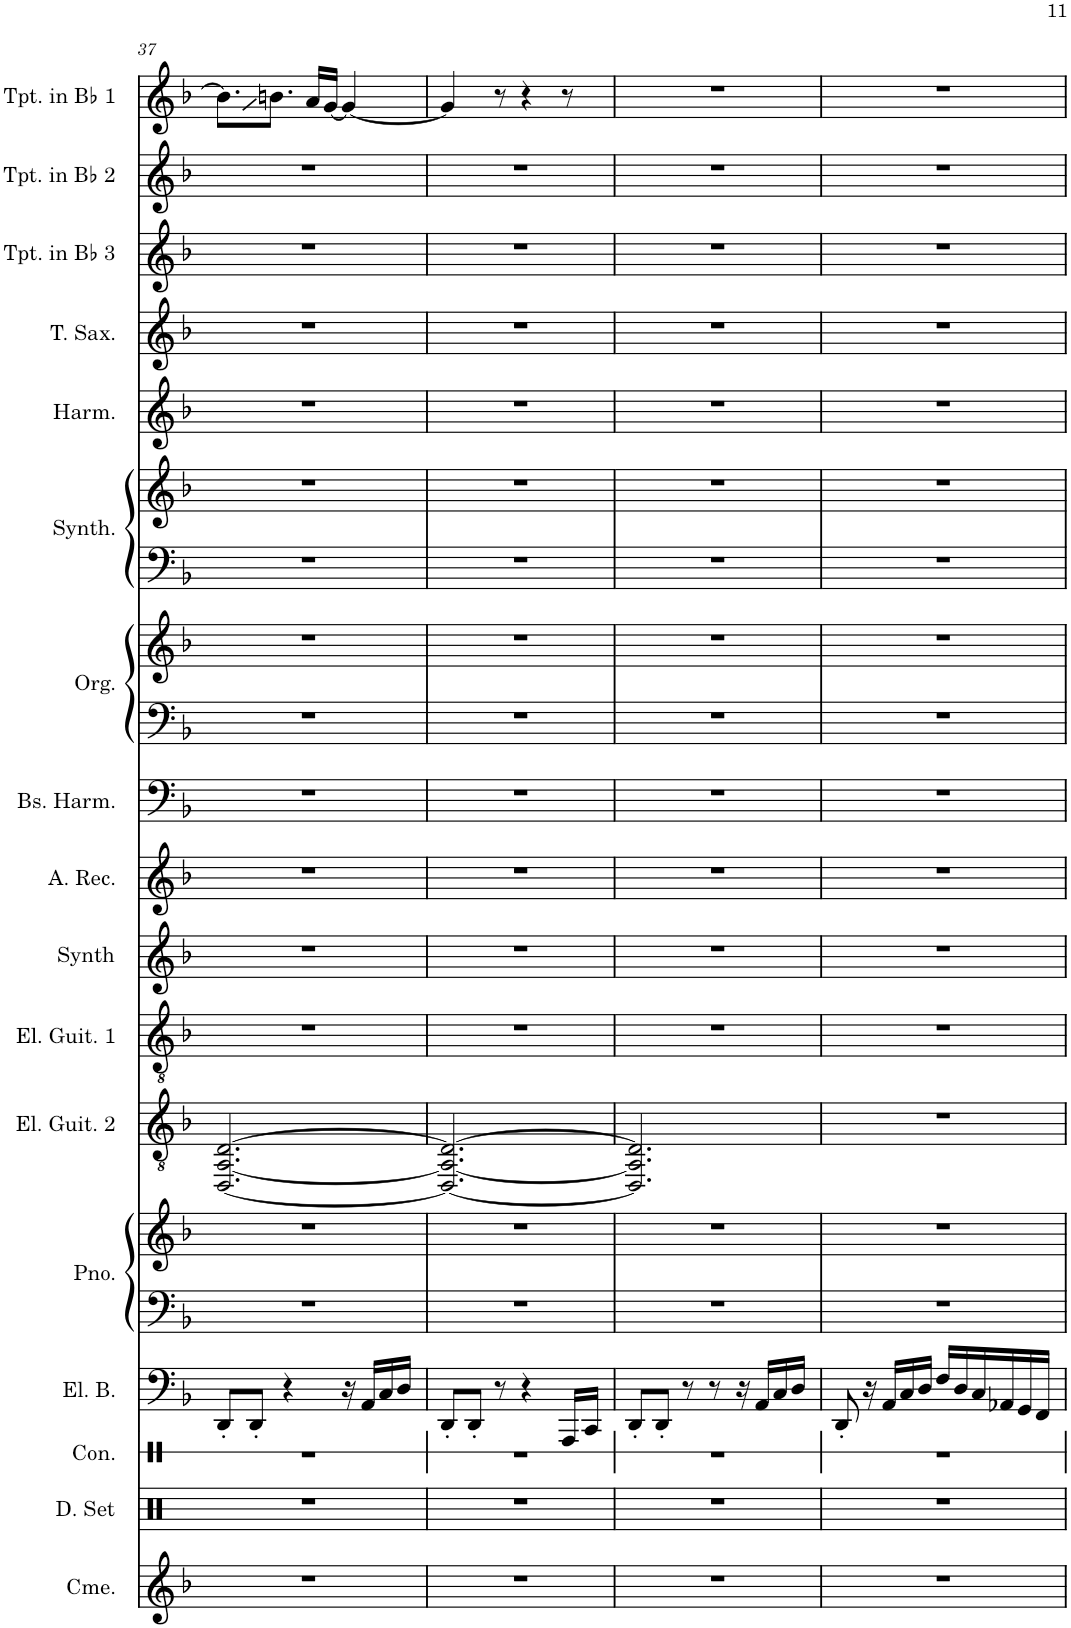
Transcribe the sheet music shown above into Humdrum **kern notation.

**kern	**kern	**kern	**kern	**kern	**kern	**kern	**kern	**kern	**kern	**kern	**kern	**kern	**kern	**kern	**kern	**kern	**kern	**kern	**kern
*part17	*part16	*part15	*part14	*part13	*part13	*part12	*part11	*part10	*part9	*part8	*part7	*part7	*part6	*part6	*part5	*part4	*part3	*part2	*part1
*staff20	*staff19	*staff18	*staff17	*staff16	*staff15	*staff14	*staff13	*staff12	*staff11	*staff10	*staff9	*staff8	*staff7	*staff6	*staff5	*staff4	*staff3	*staff2	*staff1
*I"Chimes	*I"Drumset	*I"Congas	*I"Electric Bass	*I"Piano	*	*I"Electric Guitar 2	*I"Electric Guitar 1	*I"Synth	*I"Alto Recorder	*I"Bass Harmonica	*I"Organ	*	*I"Choir Synthesizer	*	*I"10-Hole C Diatonic Harmonica	*I"Tenor Saxophone	*I"Trumpet in Bb 3	*I"Trumpet in Bb 2	*I"Trumpet in Bb 1
*I'Cme.	*I'D. Set	*I'Con.	*I'El. B.	*I'Pno.	*	*I'El. Guit. 2	*I'El. Guit. 1	*I'Synth	*I'A. Rec.	*I'Bs. Harm.	*I'Org.	*	*I'Synth.	*	*I'Harm.	*I'T. Sax.	*I'Tpt. in Bb 3	*I'Tpt. in Bb 2	*I'Tpt. in Bb 1
!!LO:PB:g=z
*clefG2	*clefX	*clefX	*clefF4	*clefF4	*clefG2	*clefGv2	*clefGv2	*clefG2	*clefG2	*clefF4	*clefF4	*clefG2	*clefF4	*clefG2	*clefG2	*clefG2	*clefG2	*clefG2	*clefG2
*	*	*	*Trd7c12	*	*	*	*	*	*	*	*	*	*	*	*	*Trd8c14	*Trd1c2	*Trd1c2	*Trd1c2
*k[b-]	*k[]	*k[]	*k[b-]	*k[b-]	*k[b-]	*k[b-]	*k[b-]	*k[b-]	*k[b-]	*k[b-]	*k[b-]	*k[b-]	*k[b-]	*k[b-]	*k[b-]	*k[b-]	*k[b-]	*k[b-]	*k[b-]
*M6/8	*M6/8	*M6/8	*M6/8	*M6/8	*M6/8	*M6/8	*M6/8	*M6/8	*M6/8	*M6/8	*M6/8	*M6/8	*M6/8	*M6/8	*M6/8	*M6/8	*M6/8	*M6/8	*M6/8
=37	=37	=37	=37	=37	=37	=37	=37	=37	=37	=37	=37	=37	=37	=37	=37	=37	=37	=37	=37
2.r	2.r	2.r	8DD'/L	2.r	2.r	[2.DD/ [2.AA/ [2.D/	2.r	2.r	2.r	2.r	2.r	2.r	2.r	2.r	2.r	2.r	2.r	2.r	8.b\L]
.	.	.	8DD'/J	.	.	.	.	.	.	.	.	.	.	.	.	.	.	.	.
.	.	.	.	.	.	.	.	.	.	.	.	.	.	.	.	.	.	.	8.bn\J
.	.	.	4r	.	.	.	.	.	.	.	.	.	.	.	.	.	.	.	.
.	.	.	.	.	.	.	.	.	.	.	.	.	.	.	.	.	.	.	16a/LL
.	.	.	.	.	.	.	.	.	.	.	.	.	.	.	.	.	.	.	[16g/JJ
.	.	.	16r	.	.	.	.	.	.	.	.	.	.	.	.	.	.	.	4g/_
.	.	.	16AA/LL	.	.	.	.	.	.	.	.	.	.	.	.	.	.	.	.
.	.	.	16C/	.	.	.	.	.	.	.	.	.	.	.	.	.	.	.	.
.	.	.	16D/JJ	.	.	.	.	.	.	.	.	.	.	.	.	.	.	.	.
=38	=38	=38	=38	=38	=38	=38	=38	=38	=38	=38	=38	=38	=38	=38	=38	=38	=38	=38	=38
2.r	2.r	2.r	8DD'/L	2.r	2.r	2.DD/_ 2.AA/_ 2.D/_	2.r	2.r	2.r	2.r	2.r	2.r	2.r	2.r	2.r	2.r	2.r	2.r	4g/]
.	.	.	8DD'/J	.	.	.	.	.	.	.	.	.	.	.	.	.	.	.	.
.	.	.	8r	.	.	.	.	.	.	.	.	.	.	.	.	.	.	.	8r
.	.	.	4r	.	.	.	.	.	.	.	.	.	.	.	.	.	.	.	4r
.	.	.	16AAA/LL	.	.	.	.	.	.	.	.	.	.	.	.	.	.	.	8r
.	.	.	16CC/JJ	.	.	.	.	.	.	.	.	.	.	.	.	.	.	.	.
=39	=39	=39	=39	=39	=39	=39	=39	=39	=39	=39	=39	=39	=39	=39	=39	=39	=39	=39	=39
2.r	2.r	2.r	8DD'/L	2.r	2.r	2.DD/] 2.AA/] 2.D/]	2.r	2.r	2.r	2.r	2.r	2.r	2.r	2.r	2.r	2.r	2.r	2.r	2.r
.	.	.	8DD'/J	.	.	.	.	.	.	.	.	.	.	.	.	.	.	.	.
.	.	.	8r	.	.	.	.	.	.	.	.	.	.	.	.	.	.	.	.
.	.	.	8r	.	.	.	.	.	.	.	.	.	.	.	.	.	.	.	.
.	.	.	16r	.	.	.	.	.	.	.	.	.	.	.	.	.	.	.	.
.	.	.	16AA/LL	.	.	.	.	.	.	.	.	.	.	.	.	.	.	.	.
.	.	.	16C/	.	.	.	.	.	.	.	.	.	.	.	.	.	.	.	.
.	.	.	16D/JJ	.	.	.	.	.	.	.	.	.	.	.	.	.	.	.	.
=40	=40	=40	=40	=40	=40	=40	=40	=40	=40	=40	=40	=40	=40	=40	=40	=40	=40	=40	=40
2.r	2.r	2.r	8DD'/	2.r	2.r	2.r	2.r	2.r	2.r	2.r	2.r	2.r	2.r	2.r	2.r	2.r	2.r	2.r	2.r
.	.	.	16r	.	.	.	.	.	.	.	.	.	.	.	.	.	.	.	.
.	.	.	16AA/LL	.	.	.	.	.	.	.	.	.	.	.	.	.	.	.	.
.	.	.	16C/	.	.	.	.	.	.	.	.	.	.	.	.	.	.	.	.
.	.	.	16D/JJ	.	.	.	.	.	.	.	.	.	.	.	.	.	.	.	.
.	.	.	16F/LL	.	.	.	.	.	.	.	.	.	.	.	.	.	.	.	.
.	.	.	16D/	.	.	.	.	.	.	.	.	.	.	.	.	.	.	.	.
.	.	.	16C/	.	.	.	.	.	.	.	.	.	.	.	.	.	.	.	.
.	.	.	16AA-X/	.	.	.	.	.	.	.	.	.	.	.	.	.	.	.	.
.	.	.	16GG/	.	.	.	.	.	.	.	.	.	.	.	.	.	.	.	.
.	.	.	16FF/JJ	.	.	.	.	.	.	.	.	.	.	.	.	.	.	.	.
=	=	=	=	=	=	=	=	=	=	=	=	=	=	=	=	=	=	=	=
*-	*-	*-	*-	*-	*-	*-	*-	*-	*-	*-	*-	*-	*-	*-	*-	*-	*-	*-	*-
